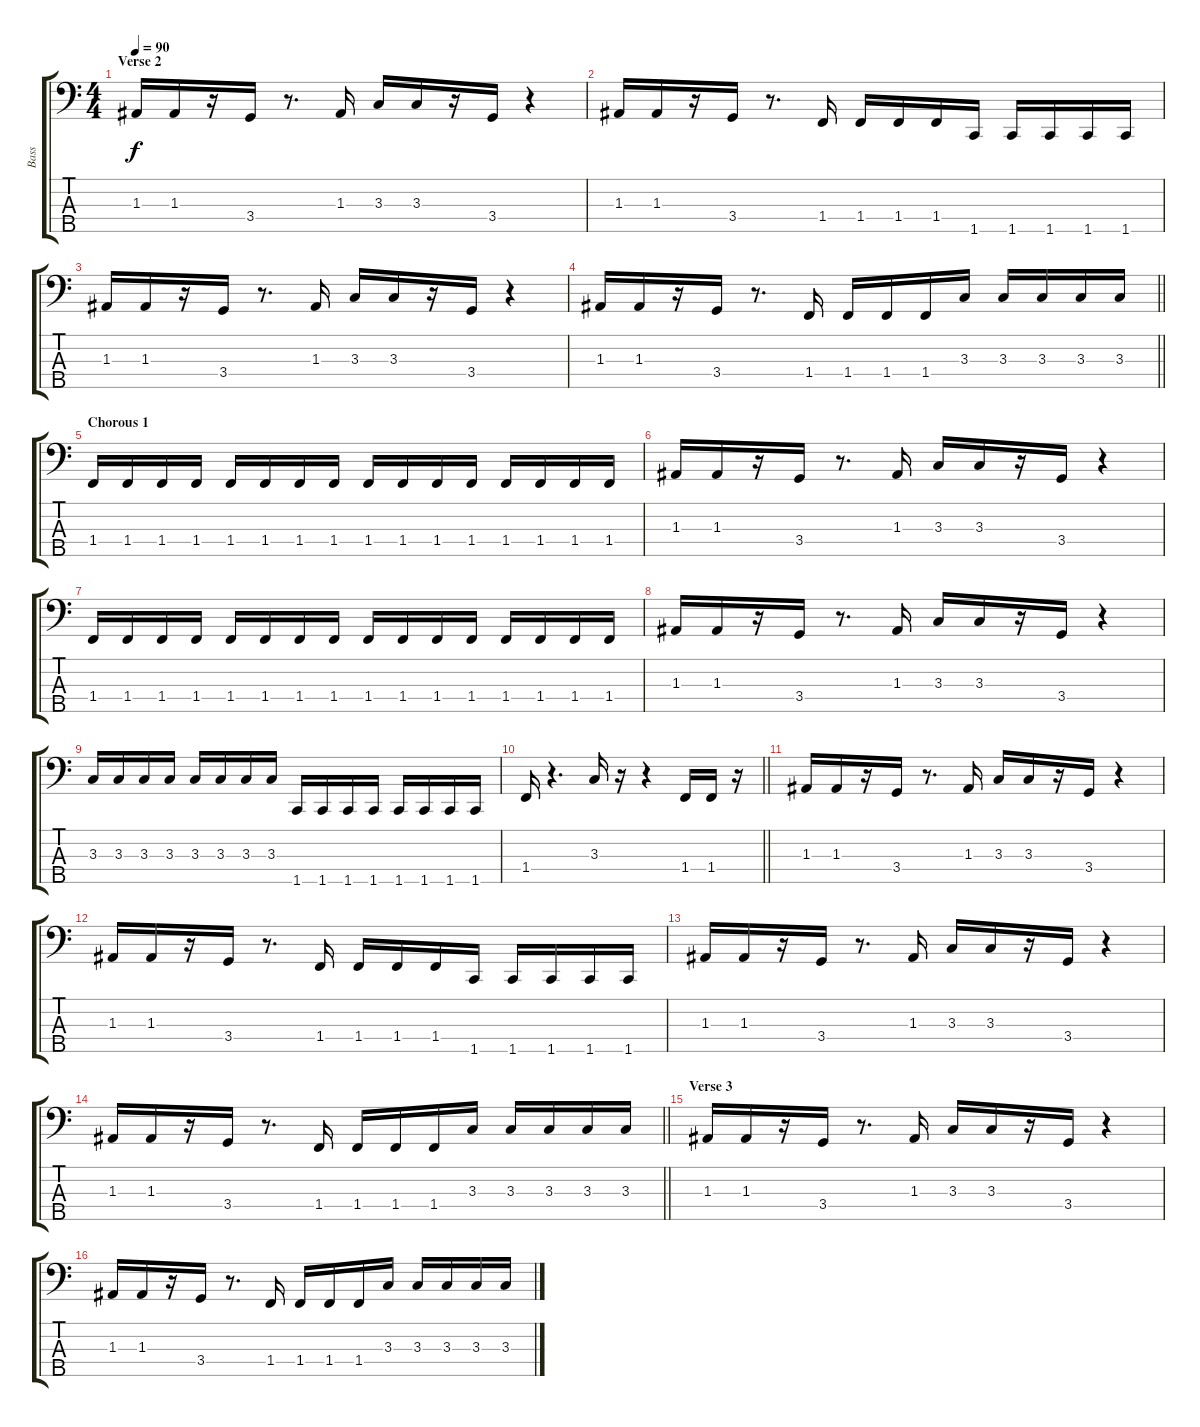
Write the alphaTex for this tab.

\track ("Bass" "Bass") {instrument electricbassfinger}
\staff {score tabs}
\tuning (G2 D2 A1 E1 B0) {hide}
\ts (4 4)
\section ("" "Verse 2")
\tempo 90
\clef f4
\ks c
1.3.16{dy f} 1.3.16 r.16 3.4.16 r.8{d} 1.3.16 3.3.16 3.3.16 r.16 3.4.16 r.4 |
1.3.16 1.3.16 r.16 3.4.16 r.8{d} 1.4.16 1.4.16 1.4.16 1.4.16 1.5.16 1.5.16 1.5.16 1.5.16 1.5.16 |
1.3.16 1.3.16 r.16 3.4.16 r.8{d} 1.3.16 3.3.16 3.3.16 r.16 3.4.16 r.4 |
\barLineRight lightlight
1.3.16 1.3.16 r.16 3.4.16 r.8{d} 1.4.16 1.4.16 1.4.16 1.4.16 3.3.16 3.3.16 3.3.16 3.3.16 3.3.16 |
\section ("" "Chorous 1")
1.4.16 1.4.16 1.4.16 1.4.16 1.4.16 1.4.16 1.4.16 1.4.16 1.4.16 1.4.16 1.4.16 1.4.16 1.4.16 1.4.16 1.4.16 1.4.16 |
1.3.16 1.3.16 r.16 3.4.16 r.8{d} 1.3.16 3.3.16 3.3.16 r.16 3.4.16 r.4 |
1.4.16 1.4.16 1.4.16 1.4.16 1.4.16 1.4.16 1.4.16 1.4.16 1.4.16 1.4.16 1.4.16 1.4.16 1.4.16 1.4.16 1.4.16 1.4.16 |
1.3.16 1.3.16 r.16 3.4.16 r.8{d} 1.3.16 3.3.16 3.3.16 r.16 3.4.16 r.4 |
3.3.16 3.3.16 3.3.16 3.3.16 3.3.16 3.3.16 3.3.16 3.3.16 1.5.16 1.5.16 1.5.16 1.5.16 1.5.16 1.5.16 1.5.16 1.5.16 |
\barLineRight lightlight
1.4.16 r.4{d} 3.3.16 r.16 r.4 1.4.16 1.4.16 r.16 |
\section ("" "")
1.3.16 1.3.16 r.16 3.4.16 r.8{d} 1.3.16 3.3.16 3.3.16 r.16 3.4.16 r.4 |
1.3.16 1.3.16 r.16 3.4.16 r.8{d} 1.4.16 1.4.16 1.4.16 1.4.16 1.5.16 1.5.16 1.5.16 1.5.16 1.5.16 |
1.3.16 1.3.16 r.16 3.4.16 r.8{d} 1.3.16 3.3.16 3.3.16 r.16 3.4.16 r.4 |
\barLineRight lightlight
1.3.16 1.3.16 r.16 3.4.16 r.8{d} 1.4.16 1.4.16 1.4.16 1.4.16 3.3.16 3.3.16 3.3.16 3.3.16 3.3.16 |
\section ("" "Verse 3")
1.3.16 1.3.16 r.16 3.4.16 r.8{d} 1.3.16 3.3.16 3.3.16 r.16 3.4.16 r.4 |
1.3.16 1.3.16 r.16 3.4.16 r.8{d} 1.4.16 1.4.16 1.4.16 1.4.16 3.3.16 3.3.16 3.3.16 3.3.16 3.3.16
